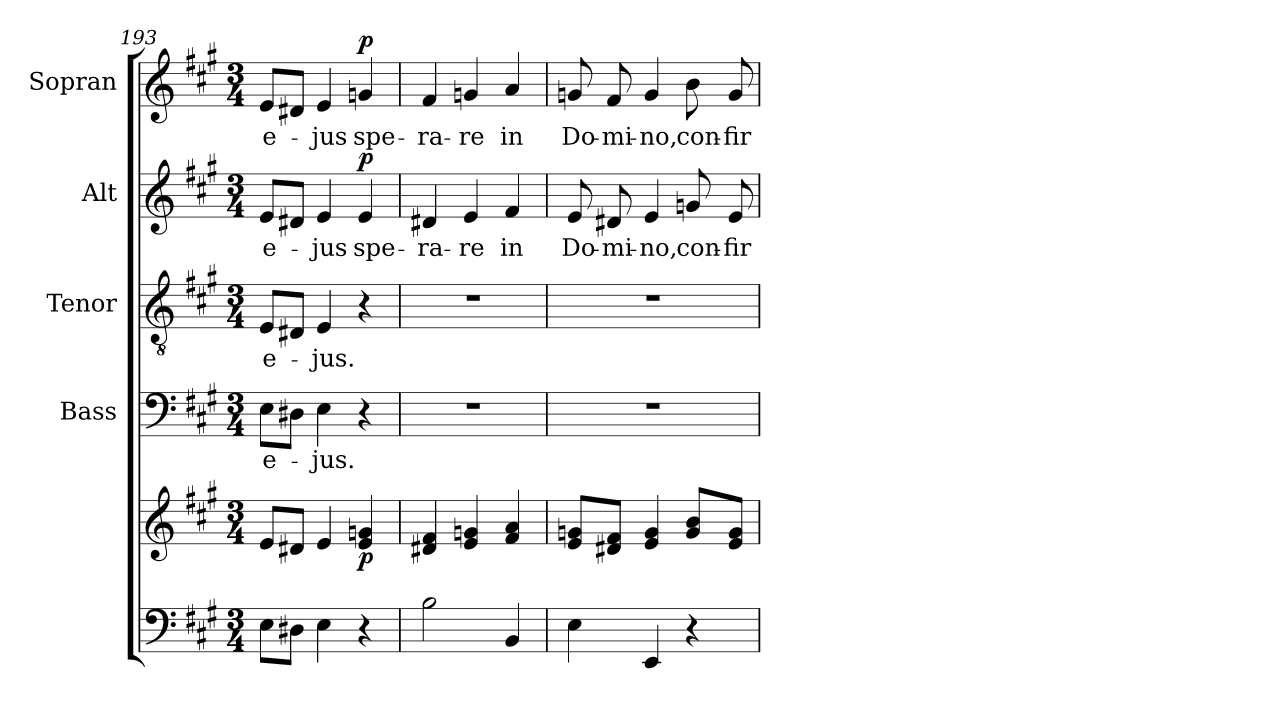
**kern	**kern	**dynam	**kern	**text	**kern	**text	**kern	**text	**dynam	**kern	**text	**dynam
*part5	*part5	*part5	*part4	*part4	*part3	*part3	*part2	*part2	*part2	*part1	*part1	*part1
*staff6	*staff5	*staff5/6	*staff4	*staff4	*staff3	*staff3	*staff2	*staff2	*staff2	*staff1	*staff1	*staff1
*	*	*	*I"Bass	*	*I"Tenor	*	*I"Alt	*	*	*I"Sopran	*	*
*	*	*	*I'B.	*	*I'T.	*	*I'A.	*	*	*I'S.	*	*
*clefF4	*clefG2	*	*clefF4	*	*clefGv2	*	*clefG2	*	*	*clefG2	*	*
*k[f#c#g#]	*k[f#c#g#]	*	*k[f#c#g#]	*	*k[f#c#g#]	*	*k[f#c#g#]	*	*	*k[f#c#g#]	*	*
*A:	*A:	*	*A:	*	*A:	*	*A:	*	*	*A:	*	*
*M3/4	*M3/4	*	*M3/4	*	*M3/4	*	*M3/4	*	*	*M3/4	*	*
=193	=193	=193	=193	=193	=193	=193	=193	=193	=193	=193	=193	=193
!	!	!	!	!LO:LY:b	!	!LO:LY:b	!	!LO:LY:b	!	!	!LO:LY:b	!
8E\L	8e/L	.	8E\L	e-	8E/L	e-	8e/L	e-	.	8e/L	e-	.
8D#X\J	8d#X/J	.	8D#X\J	.	8D#X/J	.	8d#X/J	.	.	8d#X/J	.	.
!	!	!	!	!LO:LY:b	!	!LO:LY:b	!	!LO:LY:b	!	!	!LO:LY:b	!
4E\	4e/	.	4E\	-jus.	4E/	-jus.	4e/	-jus	.	4e/	-jus	.
!	!	!LO:DY:b	!	!	!	!	!	!LO:LY:b	!LO:DY:a	!	!LO:LY:b	!LO:DY:a
4r	4e/ 4gn/	p	4r	.	4r	.	4e/	spe-	p	4gn/	spe-	p
!!LO:LB:g=z
=194	=194	=194	=194	=194	=194	=194	=194	=194	=194	=194	=194	=194
!	!	!	!	!	!	!	!	!LO:LY:b	!	!	!LO:LY:b	!
2B\	4d#X/ 4f#/	.	2.r	.	2.r	.	4d#X/	-ra-	.	4f#/	-ra-	.
!	!	!	!	!	!	!	!	!LO:LY:b	!	!	!LO:LY:b	!
.	4e/ 4gn/	.	.	.	.	.	4e/	-re	.	4gn/	-re	.
!	!	!	!	!	!	!	!	!LO:LY:b	!	!	!LO:LY:b	!
4BB/	4f#/ 4a/	.	.	.	.	.	4f#/	in	.	4a/	in	.
=195	=195	=195	=195	=195	=195	=195	=195	=195	=195	=195	=195	=195
!	!	!	!	!	!	!	!	!LO:LY:b	!	!	!LO:LY:b	!
4E\	8e/ 8gn/L	.	2.r	.	2.r	.	8e/	Do-	.	8gn/	Do-	.
!	!	!	!	!	!	!	!	!LO:LY:b	!	!	!LO:LY:b	!
.	8d#X/ 8f#/J	.	.	.	.	.	8d#X/	-mi-	.	8f#/	-mi-	.
!	!	!	!	!	!	!	!	!LO:LY:b	!	!	!LO:LY:b	!
4EE/	4e/ 4g/	.	.	.	.	.	4e/	-no,	.	4g/	-no,	.
!	!	!	!	!	!	!	!	!LO:LY:b	!	!	!LO:LY:b	!
4r	8g/ 8b/L	.	.	.	.	.	8gn/	con-	.	8b\	con-	.
!	!	!	!	!	!	!	!	!LO:LY:b	!	!	!LO:LY:b	!
.	8e/ 8g/J	.	.	.	.	.	8e/	-fir-	.	8g/	-fir-	.
=	=	=	=	=	=	=	=	=	=	=	=	=
*-	*-	*-	*-	*-	*-	*-	*-	*-	*-	*-	*-	*-
